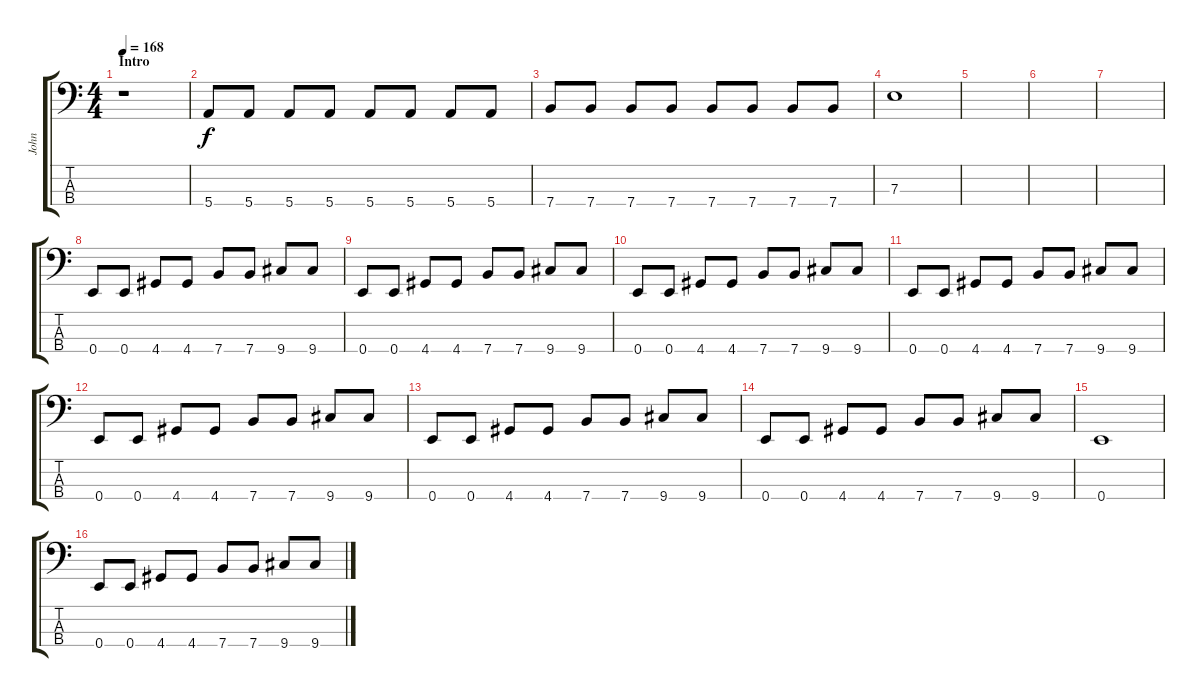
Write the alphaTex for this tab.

\track ("John" "John") {instrument electricbasspick}
\staff {score tabs}
\tuning (G2 D2 A1 E1) {hide}
\ts (4 4)
\section ("" "Intro")
\tempo 168
\clef f4
\ks c
r.1{dy f instrument electricbasspick} |
5.4.8 5.4.8 5.4.8 5.4.8 5.4.8 5.4.8 5.4.8 5.4.8 |
7.4.8 7.4.8 7.4.8 7.4.8 7.4.8 7.4.8 7.4.8 7.4.8 |
7.3.1 |
|
|
|
0.4.8 0.4.8 4.4.8 4.4.8 7.4.8 7.4.8 9.4.8 9.4.8 |
0.4.8 0.4.8 4.4.8 4.4.8 7.4.8 7.4.8 9.4.8 9.4.8 |
0.4.8 0.4.8 4.4.8 4.4.8 7.4.8 7.4.8 9.4.8 9.4.8 |
0.4.8 0.4.8 4.4.8 4.4.8 7.4.8 7.4.8 9.4.8 9.4.8 |
0.4.8 0.4.8 4.4.8 4.4.8 7.4.8 7.4.8 9.4.8 9.4.8 |
0.4.8 0.4.8 4.4.8 4.4.8 7.4.8 7.4.8 9.4.8 9.4.8 |
0.4.8 0.4.8 4.4.8 4.4.8 7.4.8 7.4.8 9.4.8 9.4.8 |
0.4.1 |
0.4.8 0.4.8 4.4.8 4.4.8 7.4.8 7.4.8 9.4.8 9.4.8
